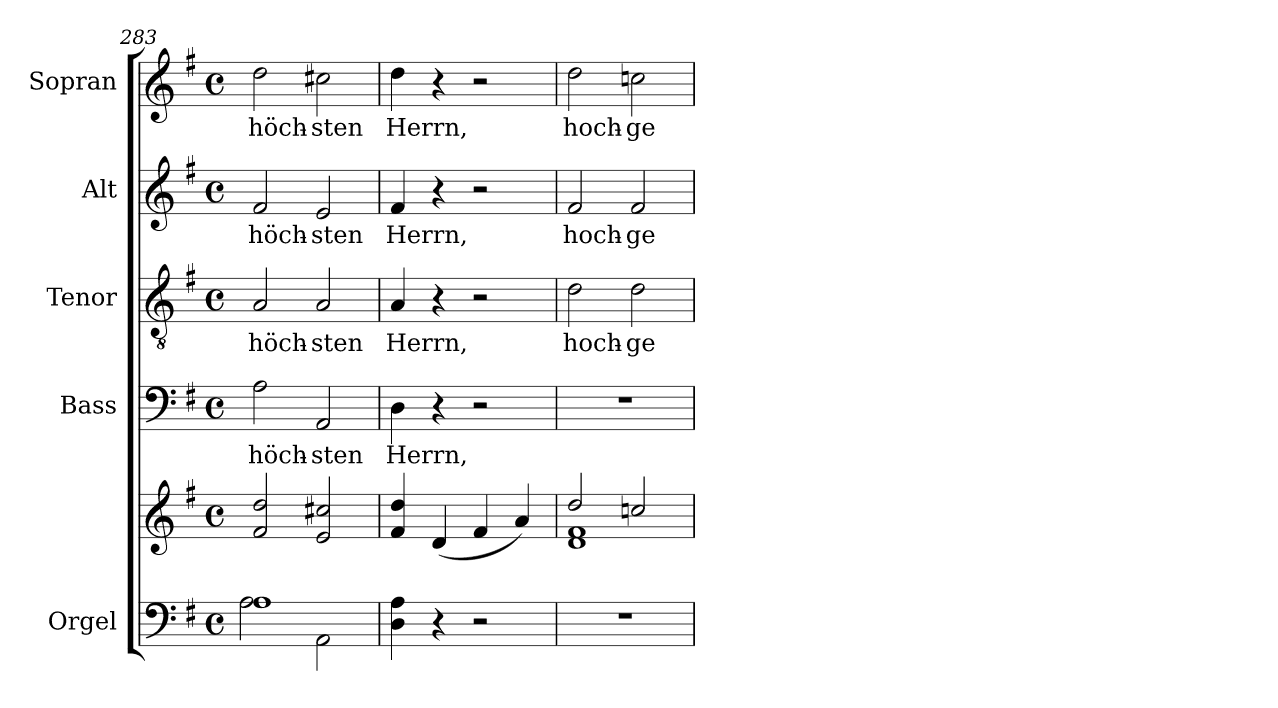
**kern	**kern	**kern	**text	**kern	**text	**kern	**text	**kern	**text
*part5	*part5	*part4	*part4	*part3	*part3	*part2	*part2	*part1	*part1
*staff6	*staff5	*staff4	*staff4	*staff3	*staff3	*staff2	*staff2	*staff1	*staff1
*I"Orgel	*	*I"Bass	*	*I"Tenor	*	*I"Alt	*	*I"Sopran	*
*I'Org.	*	*I'B.	*	*I'T.	*	*I'A.	*	*I'S.	*
*clefF4	*clefG2	*clefF4	*	*clefGv2	*	*clefG2	*	*clefG2	*
*k[f#]	*k[f#]	*k[f#]	*	*k[f#]	*	*k[f#]	*	*k[f#]	*
*G:	*G:	*G:	*	*G:	*	*G:	*	*G:	*
*M4/4	*M4/4	*M4/4	*	*M4/4	*	*M4/4	*	*M4/4	*
*met(c)	*met(c)	*met(c)	*	*met(c)	*	*met(c)	*	*met(c)	*
=283	=283	=283	=283	=283	=283	=283	=283	=283	=283
*^	*	*	*	*	*	*	*	*	*
1A	2A\	2f#/ 2dd/	2A\	höch-	2A/	höch-	2f#/	höch-	2dd\	höch-
.	2AA\	2e/ 2cc#X/	2AA/	-sten	2A/	-sten	2e/	-sten	2cc#X\	-sten
*v	*v	*	*	*	*	*	*	*	*	*
=284	=284	=284	=284	=284	=284	=284	=284	=284	=284
4D\ 4A\	4f#/ 4dd/	4D\	Herrn,	4A/	Herrn,	4f#/	Herrn,	4dd\	Herrn,
4r	(4d/	4r	.	4r	.	4r	.	4r	.
2r	4f#/	2r	.	2r	.	2r	.	2r	.
.	4a/)	.	.	.	.	.	.	.	.
=285	=285	=285	=285	=285	=285	=285	=285	=285	=285
*	*^	*	*	*	*	*	*	*	*
1r	2dd/	1d 1f#	1r	.	2d\	hoch-	2f#/	hoch-	2dd\	hoch-
.	2ccn/	.	.	.	2d\	-ge-	2f#/	-ge-	2ccn\	-ge-
*	*v	*v	*	*	*	*	*	*	*	*
=	=	=	=	=	=	=	=	=	=
*-	*-	*-	*-	*-	*-	*-	*-	*-	*-
